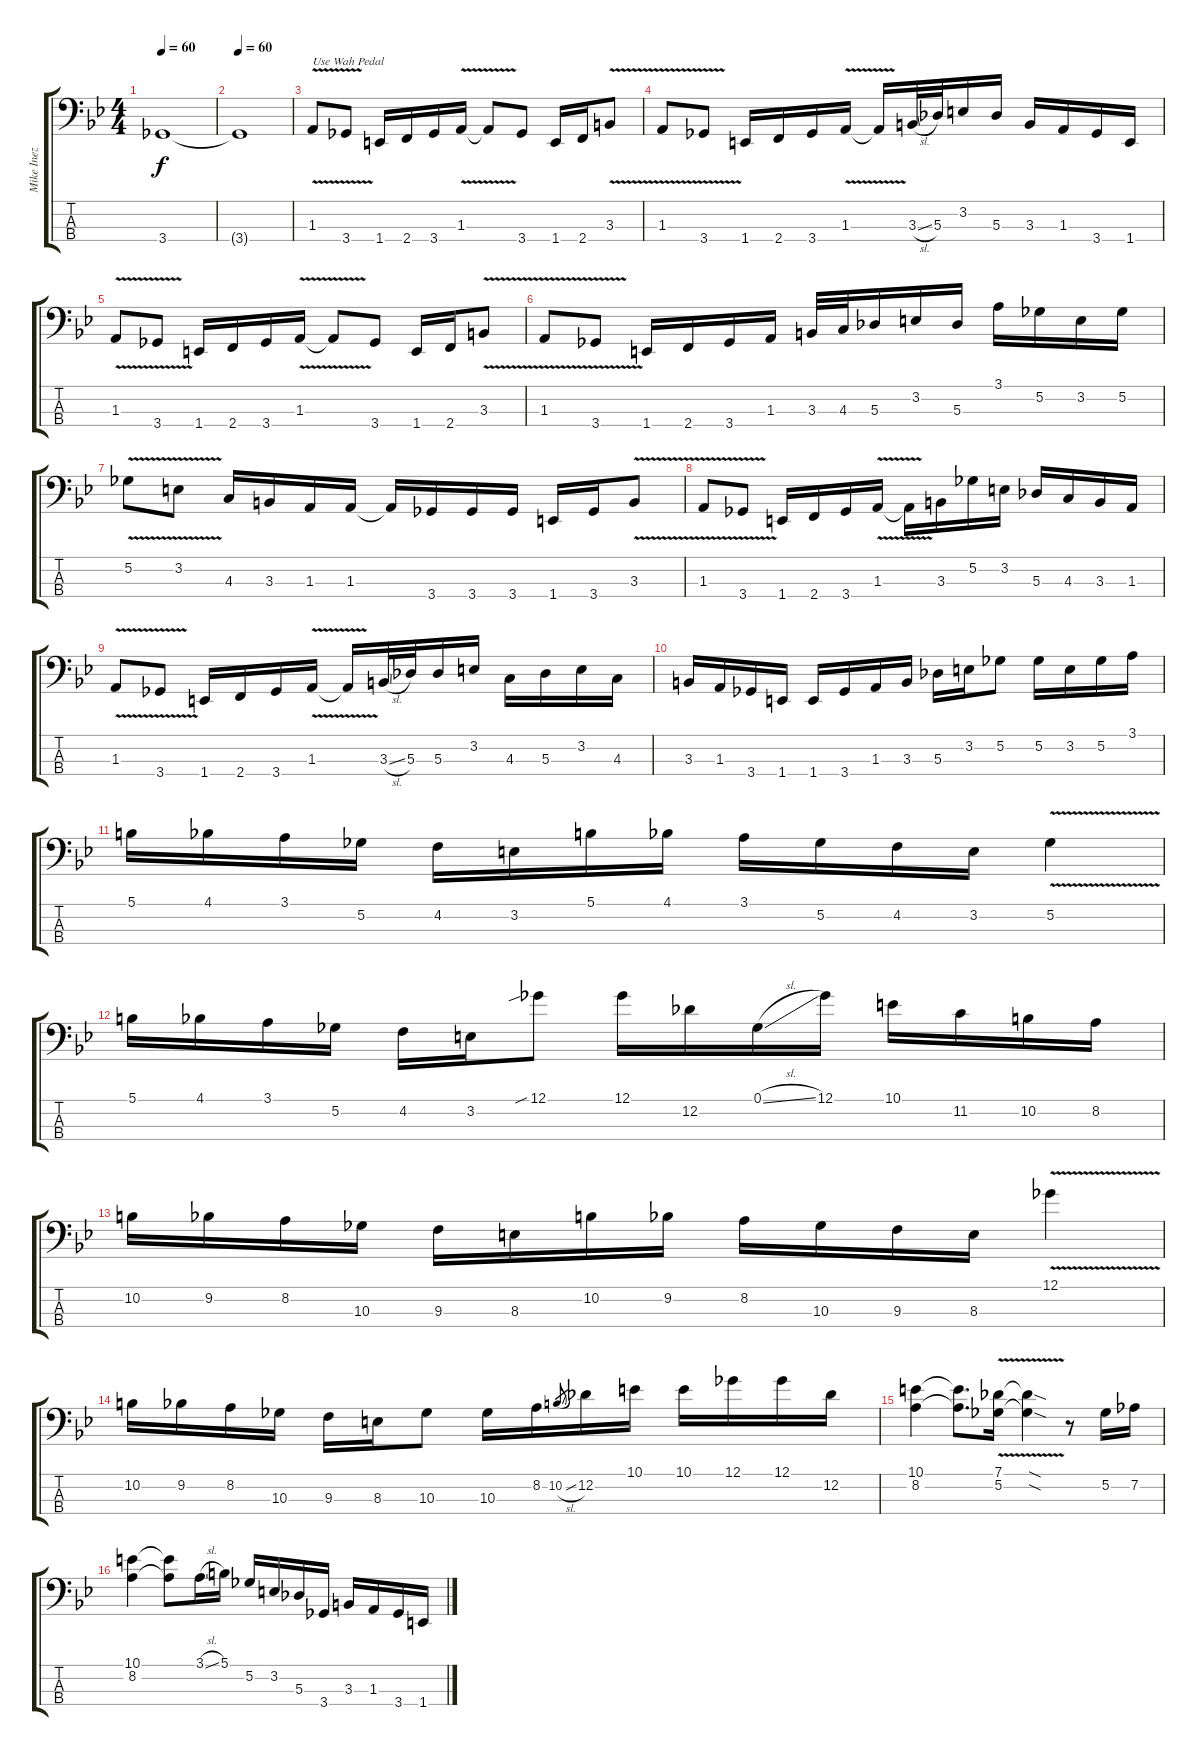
\track ("Mike Inez - Bass" "Mike Inez ") {instrument electricbasspick}
\staff {score tabs}
\tuning (Gb2 Db2 Ab1 Eb1) {hide}
\ts (4 4)
\tempo 60
\clef f4
\ks bb
3.4{t}.1{dy f} |
\tempo 60
3.4{t}.1 |
1.3{v}.8{txt "Use Wah Pedal"} 3.4{v}.8 1.4.16 2.4.16 3.4.16 1.3{v}.16 1.3{t}.8 3.4.8 1.4.16 2.4.16 3.3{v}.8 |
1.3{v}.8 3.4{v}.8 1.4.16 2.4.16 3.4.16 1.3{v}.16 1.3{t}.16 3.3{sl}.32 5.3.32 3.2.16 5.3.16 3.3.16 1.3.16 3.4.16 1.4.16 |
1.3{v}.8 3.4{v}.8 1.4.16 2.4.16 3.4.16 1.3{v}.16 1.3{t}.8 3.4.8 1.4.16 2.4.16 3.3{v}.8 |
1.3{v}.8 3.4{v}.8 1.4.16 2.4.16 3.4.16 1.3.16 3.3.32 4.3.32 5.3.16 3.2.16 5.3.16 3.1.16 5.2.16 3.2.16 5.2.16 |
5.2{v}.8 3.2{v}.8 4.3.16 3.3.16 1.3.16 1.3.16 1.3{t}.16 3.4.16 3.4.16 3.4.16 1.4.16 3.4.16 3.3{v}.8 |
1.3{v}.8 3.4{v}.8 1.4.16 2.4.16 3.4.16 1.3{v}.16 1.3{t}.16 3.3.16 5.2.16 3.2.16 5.3.16 4.3.16 3.3.16 1.3.16 |
1.3{v}.8 3.4{v}.8 1.4.16 2.4.16 3.4.16 1.3{v}.16 1.3{t}.16 3.3{sl}.32 5.3.32 5.3.16 3.2.16 4.3.16 5.3.16 3.2.16 4.3.16 |
3.3.16 1.3.16 3.4.16 1.4.16 1.4.16 3.4.16 1.3.16 3.3.16 5.3.16 3.2.16 5.2.8 5.2.16 3.2.16 5.2.16 3.1.16 |
5.1.16 4.1.16 3.1.16 5.2.16 4.2.16 3.2.16 5.1.16 4.1.16 3.1.16 5.2.16 4.2.16 3.2.16 5.2{v}.4 |
5.1.16 4.1.16 3.1.16 5.2.16 4.2.16 3.2.16 12.1{sib}.8 12.1.16 12.2.16 0.1{sl}.16 12.1.16 10.1.16 11.2.16 10.2.16 8.2.16 |
10.2.16 9.2.16 8.2.16 10.3.16 9.3.16 8.3.16 10.2.16 9.2.16 8.2.16 10.3.16 9.3.16 8.3.16 12.1{v}.4 |
10.2.16 9.2.16 8.2.16 10.3.16 9.3.16 8.3.16 10.3.8 10.3.16 8.2.16 10.2{sl}.8{gr} 12.2.16 10.1.16 10.1.16 12.1.16 12.1.16 12.2.16 |
(10.1 8.2).4 (10.1{t} 8.2{t}).8{d} (7.1{v} 5.2{v}).16 (7.1{sod t} 5.2{sod t}).4 r.8 5.2.16 7.2.16 |
(10.1 8.2).4 (10.1{t} 8.2{t}).8 3.1{sl}.16 5.1.16 5.2.16 3.2.16 5.3.16 3.4.16 3.3.16 1.3.16 3.4.16 1.4.16
